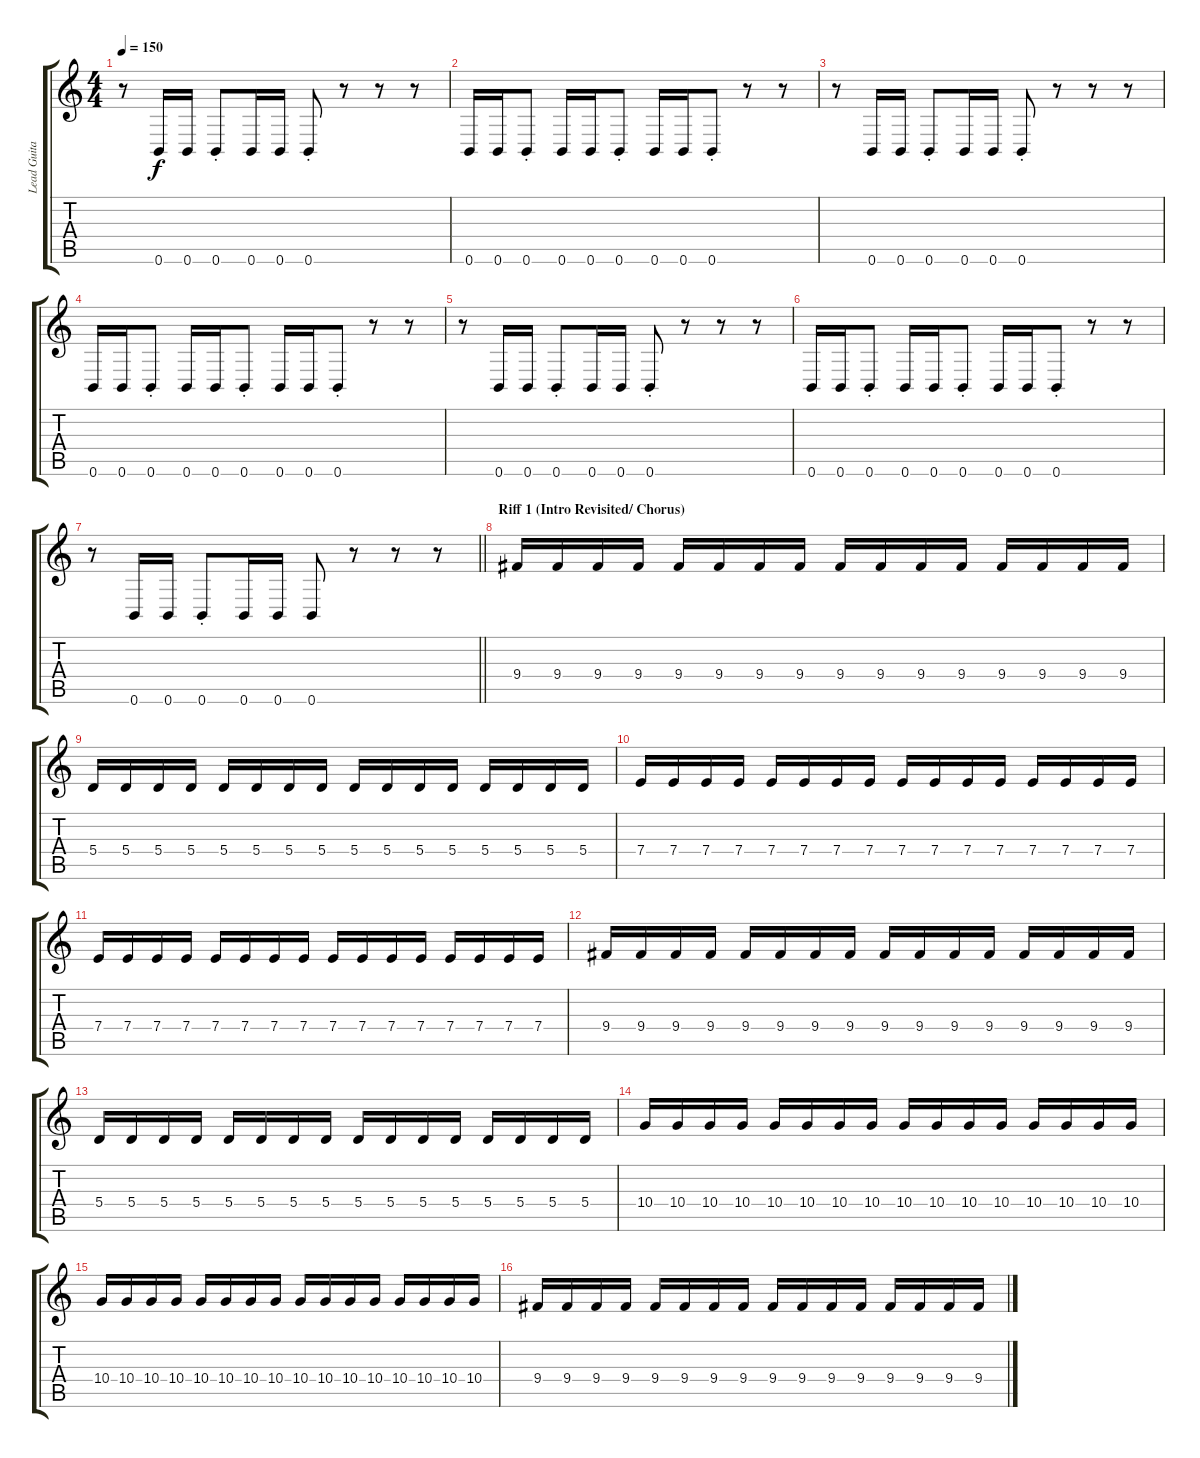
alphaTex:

\track ("Lead Guitar" "Lead Guita") {instrument distortionguitar}
\staff {score tabs}
\tuning (B3 Gb3 D3 A2 E2 B1) {hide}
\ts (4 4)
\tempo 150
\clef g2
\ks c
r.8{dy f} 0.6.16 0.6.16 0.6{st}.8 0.6.16 0.6.16 0.6{st}.8 r.8 r.8 r.8 |
0.6.16 0.6.16 0.6{st}.8 0.6.16 0.6.16 0.6{st}.8 0.6.16 0.6.16 0.6{st}.8 r.8 r.8 |
r.8 0.6.16 0.6.16 0.6{st}.8 0.6.16 0.6.16 0.6{st}.8 r.8 r.8 r.8 |
0.6.16 0.6.16 0.6{st}.8 0.6.16 0.6.16 0.6{st}.8 0.6.16 0.6.16 0.6{st}.8 r.8 r.8 |
r.8 0.6.16 0.6.16 0.6{st}.8 0.6.16 0.6.16 0.6{st}.8 r.8 r.8 r.8 |
0.6.16 0.6.16 0.6{st}.8 0.6.16 0.6.16 0.6{st}.8 0.6.16 0.6.16 0.6{st}.8 r.8 r.8 |
\barLineRight lightlight
r.8 0.6.16 0.6.16 0.6{st}.8 0.6.16 0.6.16 0.6.8 r.8 r.8 r.8 |
\section ("" "Riff 1 (Intro Revisited/ Chorus)")
9.4.16{volume 7} 9.4.16 9.4.16 9.4.16 9.4.16 9.4.16 9.4.16 9.4.16 9.4.16 9.4.16 9.4.16 9.4.16 9.4.16 9.4.16 9.4.16 9.4.16 |
5.4.16 5.4.16 5.4.16 5.4.16 5.4.16 5.4.16 5.4.16 5.4.16 5.4.16 5.4.16 5.4.16 5.4.16 5.4.16 5.4.16 5.4.16 5.4.16 |
7.4.16 7.4.16 7.4.16 7.4.16 7.4.16 7.4.16 7.4.16 7.4.16 7.4.16 7.4.16 7.4.16 7.4.16 7.4.16 7.4.16 7.4.16 7.4.16 |
7.4.16 7.4.16 7.4.16 7.4.16 7.4.16 7.4.16 7.4.16 7.4.16 7.4.16 7.4.16 7.4.16 7.4.16 7.4.16 7.4.16 7.4.16 7.4.16 |
9.4.16{volume 13} 9.4.16 9.4.16 9.4.16 9.4.16 9.4.16 9.4.16 9.4.16 9.4.16 9.4.16 9.4.16 9.4.16 9.4.16 9.4.16 9.4.16 9.4.16 |
5.4.16 5.4.16 5.4.16 5.4.16 5.4.16 5.4.16 5.4.16 5.4.16 5.4.16 5.4.16 5.4.16 5.4.16 5.4.16 5.4.16 5.4.16 5.4.16 |
10.4.16 10.4.16 10.4.16 10.4.16 10.4.16 10.4.16 10.4.16 10.4.16 10.4.16 10.4.16 10.4.16 10.4.16 10.4.16 10.4.16 10.4.16 10.4.16 |
10.4.16 10.4.16 10.4.16 10.4.16 10.4.16 10.4.16 10.4.16 10.4.16 10.4.16 10.4.16 10.4.16 10.4.16 10.4.16 10.4.16 10.4.16 10.4.16 |
9.4.16 9.4.16 9.4.16 9.4.16 9.4.16 9.4.16 9.4.16 9.4.16 9.4.16 9.4.16 9.4.16 9.4.16 9.4.16 9.4.16 9.4.16 9.4.16
